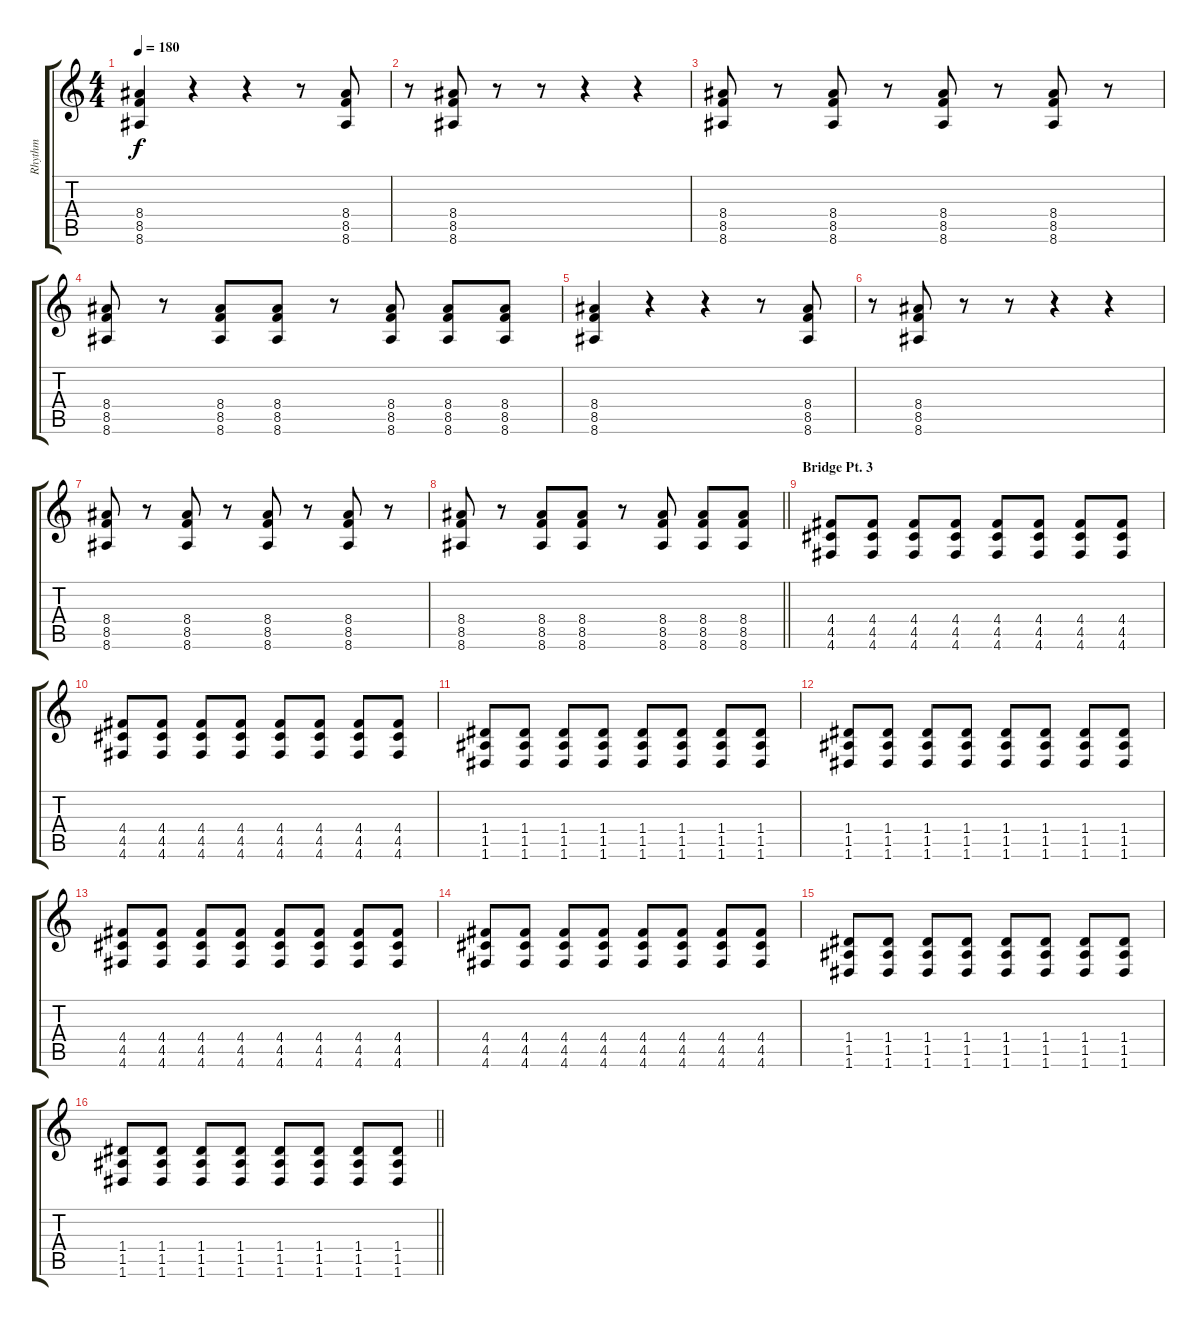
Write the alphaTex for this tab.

\track ("Rhythm" "Rhythm") {instrument overdrivenguitar}
\staff {score tabs}
\tuning (E4 B3 G3 D3 A2 D2) {hide}
\ts (4 4)
\tempo 180
\clef g2
\ks c
(8.4 8.5 8.6).4{dy f} r.4 r.4 r.8 (8.4 8.5 8.6).8 |
r.8 (8.4 8.5 8.6).8 r.8 r.8 r.4 r.4 |
(8.4 8.5 8.6).8 r.8 (8.4 8.5 8.6).8 r.8 (8.4 8.5 8.6).8 r.8 (8.4 8.5 8.6).8 r.8 |
(8.4 8.5 8.6).8 r.8 (8.4 8.5 8.6).8 (8.4 8.5 8.6).8 r.8 (8.4 8.5 8.6).8 (8.4 8.5 8.6).8 (8.4 8.5 8.6).8 |
(8.4 8.5 8.6).4 r.4 r.4 r.8 (8.4 8.5 8.6).8 |
r.8 (8.4 8.5 8.6).8 r.8 r.8 r.4 r.4 |
(8.4 8.5 8.6).8 r.8 (8.4 8.5 8.6).8 r.8 (8.4 8.5 8.6).8 r.8 (8.4 8.5 8.6).8 r.8 |
\barLineRight lightlight
(8.4 8.5 8.6).8 r.8 (8.4 8.5 8.6).8 (8.4 8.5 8.6).8 r.8 (8.4 8.5 8.6).8 (8.4 8.5 8.6).8 (8.4 8.5 8.6).8 |
\section ("" "Bridge Pt. 3")
(4.4 4.5 4.6).8 (4.4 4.5 4.6).8 (4.4 4.5 4.6).8 (4.4 4.5 4.6).8 (4.4 4.5 4.6).8 (4.4 4.5 4.6).8 (4.4 4.5 4.6).8 (4.4 4.5 4.6).8 |
(4.4 4.5 4.6).8 (4.4 4.5 4.6).8 (4.4 4.5 4.6).8 (4.4 4.5 4.6).8 (4.4 4.5 4.6).8 (4.4 4.5 4.6).8 (4.4 4.5 4.6).8 (4.4 4.5 4.6).8 |
(1.4 1.5 1.6).8 (1.4 1.5 1.6).8 (1.4 1.5 1.6).8 (1.4 1.5 1.6).8 (1.4 1.5 1.6).8 (1.4 1.5 1.6).8 (1.4 1.5 1.6).8 (1.4 1.5 1.6).8 |
(1.4 1.5 1.6).8 (1.4 1.5 1.6).8 (1.4 1.5 1.6).8 (1.4 1.5 1.6).8 (1.4 1.5 1.6).8 (1.4 1.5 1.6).8 (1.4 1.5 1.6).8 (1.4 1.5 1.6).8 |
(4.4 4.5 4.6).8 (4.4 4.5 4.6).8 (4.4 4.5 4.6).8 (4.4 4.5 4.6).8 (4.4 4.5 4.6).8 (4.4 4.5 4.6).8 (4.4 4.5 4.6).8 (4.4 4.5 4.6).8 |
(4.4 4.5 4.6).8 (4.4 4.5 4.6).8 (4.4 4.5 4.6).8 (4.4 4.5 4.6).8 (4.4 4.5 4.6).8 (4.4 4.5 4.6).8 (4.4 4.5 4.6).8 (4.4 4.5 4.6).8 |
(1.4 1.5 1.6).8 (1.4 1.5 1.6).8 (1.4 1.5 1.6).8 (1.4 1.5 1.6).8 (1.4 1.5 1.6).8 (1.4 1.5 1.6).8 (1.4 1.5 1.6).8 (1.4 1.5 1.6).8 |
\barLineRight lightlight
(1.4 1.5 1.6).8 (1.4 1.5 1.6).8 (1.4 1.5 1.6).8 (1.4 1.5 1.6).8 (1.4 1.5 1.6).8 (1.4 1.5 1.6).8 (1.4 1.5 1.6).8 (1.4 1.5 1.6).8
